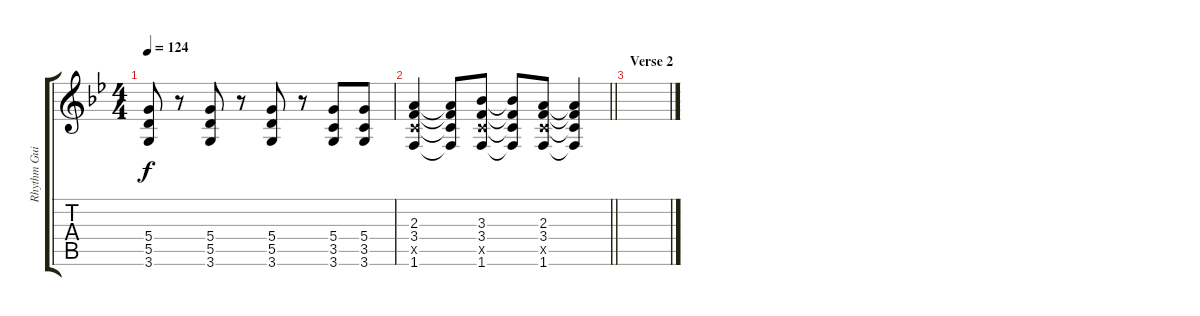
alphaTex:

\track ("Rhythm Guitar Overdubs" "Rhythm Gui") {instrument distortionguitar}
\staff {score tabs}
\tuning (E4 B3 G3 D3 A2 E2) {hide}
\ts (4 4)
\tempo 124
\clef g2
\ks gminor
(5.4 5.5 3.6).8{dy f} r.8 (5.4 5.5 3.6).8 r.8 (5.4 5.5 3.6).8 r.8 (5.4 3.5 3.6).8 (5.4 3.5 3.6).8 |
\barLineRight lightlight
(2.3 3.4 3.5{x} 1.6).4 (2.3{t} 3.4{t} 3.5{t} 1.6{t}).8 (3.3 3.4 3.5{x} 1.6).8 (3.3{t} 3.4{t} 3.5{t} 1.6{t}).8 (2.3 3.4 3.5{x} 1.6).8 (2.3{t} 3.4{t} 3.5{t} 1.6{t}).4 |
\section ("" "Verse 2")
